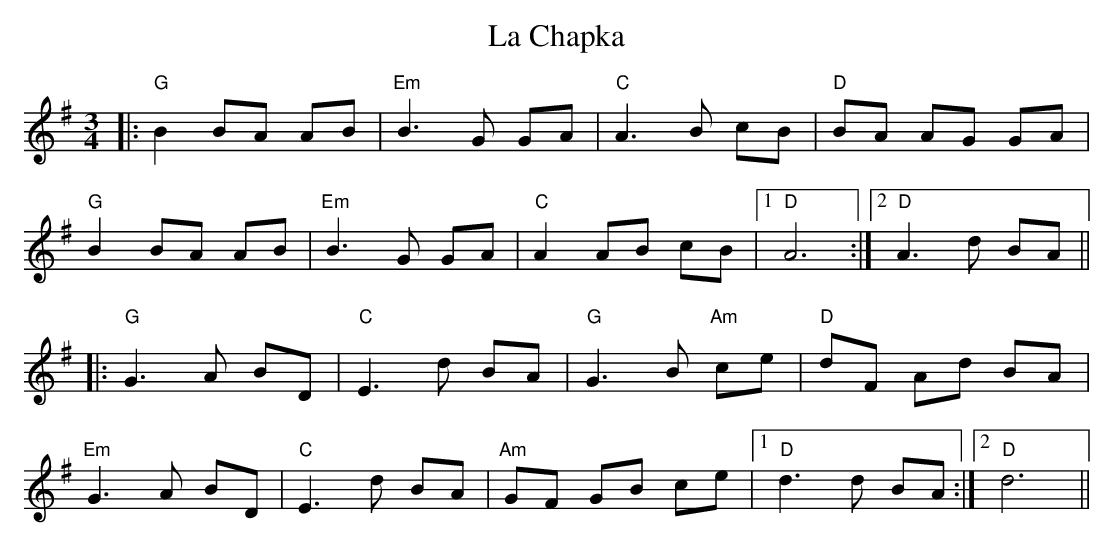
X:1
T: La Chapka
M: 3/4
L: 1/8
K: Gmaj
|:"G"B2 BA AB|"Em"B3G GA|"C"A3B cB|"D"BA AG GA|
"G"B2 BA AB|"Em"B3G GA|"C"A2 AB cB|1 "D"A6:|2 "D"A3d BA||
|:"G"G3A BD|"C"E3d BA|"G"G3B "Am"ce|"D"dF Ad BA|
"Em"G3A BD|"C"E3d BA|"Am"GF GB ce|1 "D"d3d BA:|2 "D"d6||
